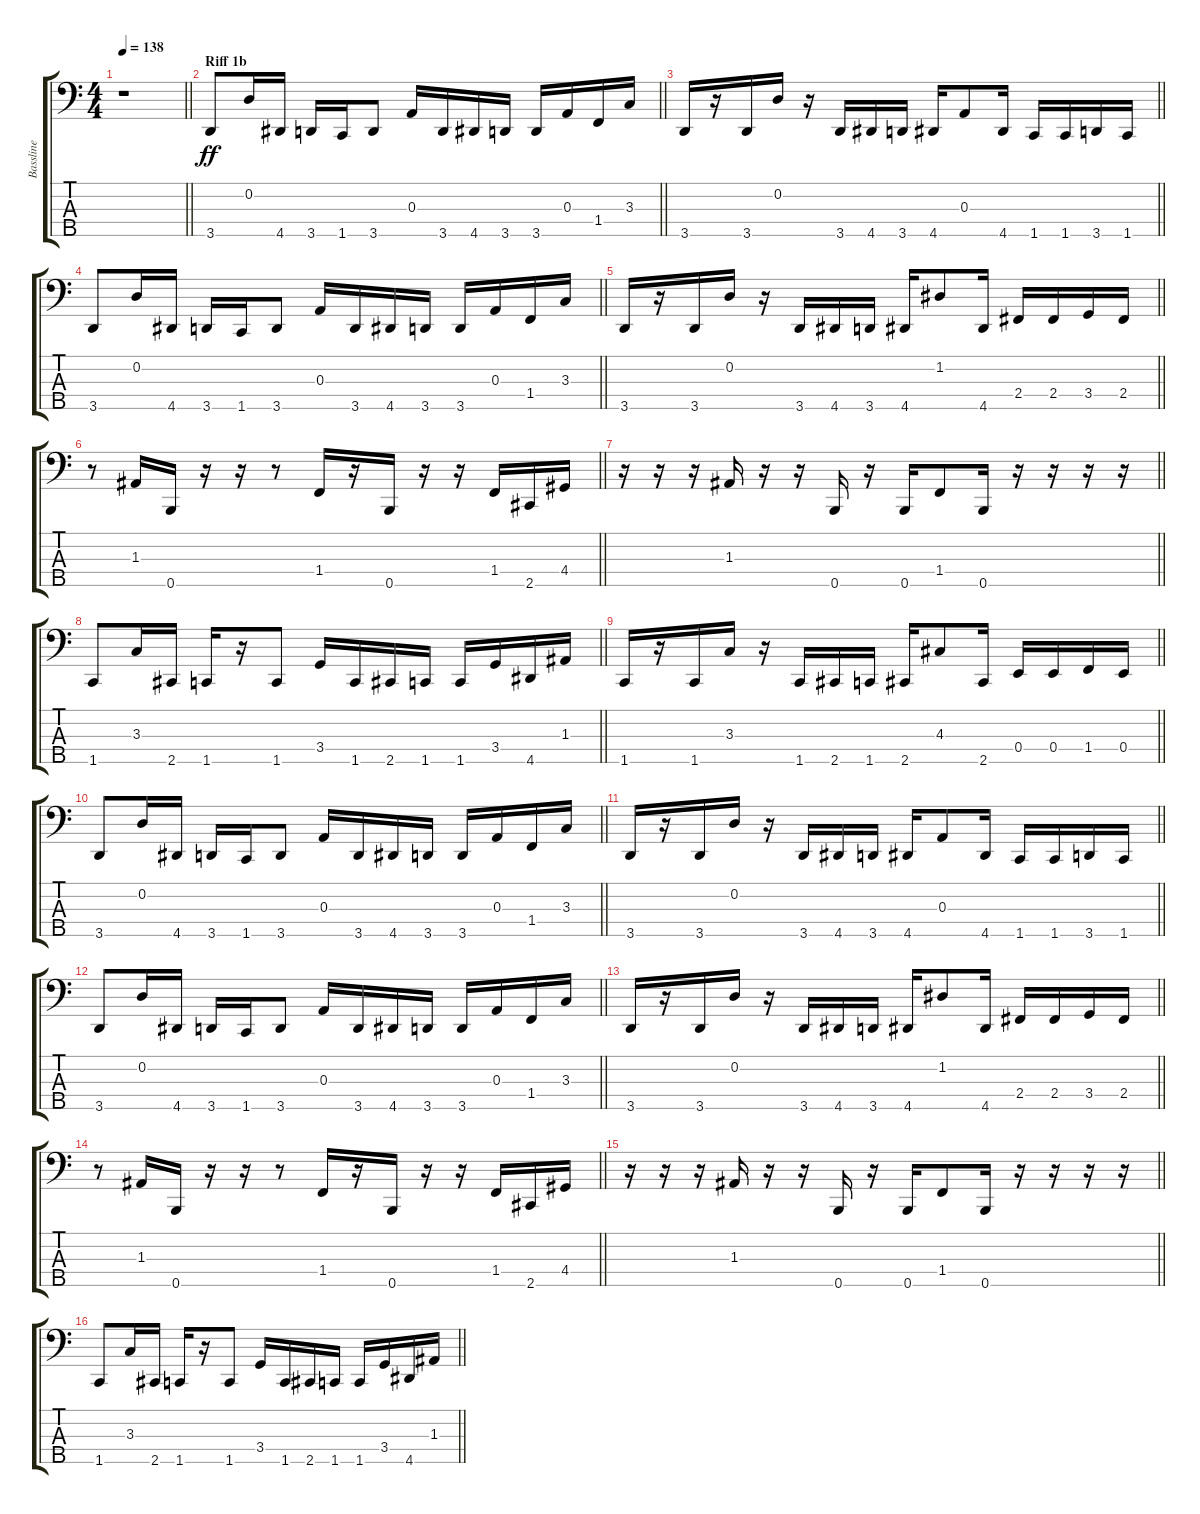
\track ("Bassline" "Bassline") {instrument electricbassfinger}
\staff {score tabs}
\tuning (G2 D2 A1 E1 B0) {hide}
\ts (4 4)
\tempo 138
\clef f4
\barLineRight lightlight
\ks c
r.1{dy ff} |
\section ("" "Riff 1b")
\barLineRight lightlight
3.5.8 0.2.16 4.5.16 3.5.16 1.5.16 3.5.8 0.3.16 3.5.16 4.5.16 3.5.16 3.5.16 0.3.16 1.4.16 3.3.16 |
\barLineRight lightlight
3.5.16 r.16 3.5.16 0.2.16 r.16 3.5.16 4.5.16 3.5.16 4.5.16 0.3.8 4.5.16 1.5.16 1.5.16 3.5.16 1.5.16 |
\barLineRight lightlight
3.5.8 0.2.16 4.5.16 3.5.16 1.5.16 3.5.8 0.3.16 3.5.16 4.5.16 3.5.16 3.5.16 0.3.16 1.4.16 3.3.16 |
\barLineRight lightlight
3.5.16 r.16 3.5.16 0.2.16 r.16 3.5.16 4.5.16 3.5.16 4.5.16 1.2.8 4.5.16 2.4.16 2.4.16 3.4.16 2.4.16 |
\barLineRight lightlight
r.8 1.3.16 0.5.16 r.16 r.16 r.8 1.4.16 r.16 0.5.16 r.16 r.16 1.4.16 2.5.16 4.4.16 |
\barLineRight lightlight
r.16 r.16 r.16 1.3.16 r.16 r.16 0.5.16 r.16 0.5.16 1.4.8 0.5.16 r.16 r.16 r.16 r.16 |
\barLineRight lightlight
1.5.8 3.3.16 2.5.16 1.5.16 r.16 1.5.8 3.4.16 1.5.16 2.5.16 1.5.16 1.5.16 3.4.16 4.5.16 1.3.16 |
\barLineRight lightlight
1.5.16 r.16 1.5.16 3.3.16 r.16 1.5.16 2.5.16 1.5.16 2.5.16 4.3.8 2.5.16 0.4.16 0.4.16 1.4.16 0.4.16 |
\barLineRight lightlight
3.5.8 0.2.16 4.5.16 3.5.16 1.5.16 3.5.8 0.3.16 3.5.16 4.5.16 3.5.16 3.5.16 0.3.16 1.4.16 3.3.16 |
\barLineRight lightlight
3.5.16 r.16 3.5.16 0.2.16 r.16 3.5.16 4.5.16 3.5.16 4.5.16 0.3.8 4.5.16 1.5.16 1.5.16 3.5.16 1.5.16 |
\barLineRight lightlight
3.5.8 0.2.16 4.5.16 3.5.16 1.5.16 3.5.8 0.3.16 3.5.16 4.5.16 3.5.16 3.5.16 0.3.16 1.4.16 3.3.16 |
\barLineRight lightlight
3.5.16 r.16 3.5.16 0.2.16 r.16 3.5.16 4.5.16 3.5.16 4.5.16 1.2.8 4.5.16 2.4.16 2.4.16 3.4.16 2.4.16 |
\barLineRight lightlight
r.8 1.3.16 0.5.16 r.16 r.16 r.8 1.4.16 r.16 0.5.16 r.16 r.16 1.4.16 2.5.16 4.4.16 |
\barLineRight lightlight
r.16 r.16 r.16 1.3.16 r.16 r.16 0.5.16 r.16 0.5.16 1.4.8 0.5.16 r.16 r.16 r.16 r.16 |
\barLineRight lightlight
1.5.8 3.3.16 2.5.16 1.5.16 r.16 1.5.8 3.4.16 1.5.16 2.5.16 1.5.16 1.5.16 3.4.16 4.5.16 1.3.16
